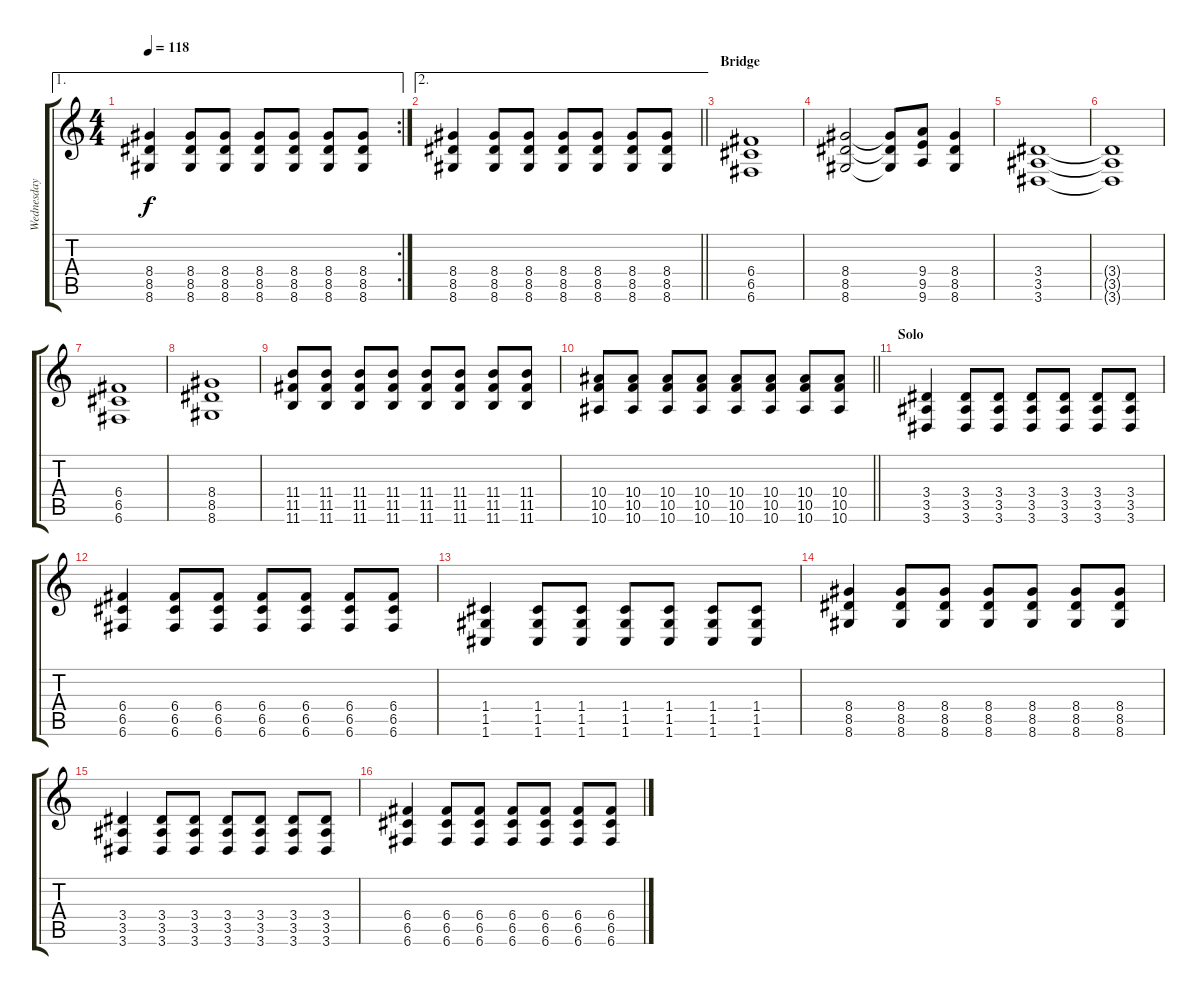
\track ("Wednesday 13/Rhythm" "Wednesday ") {instrument distortionguitar}
\staff {score tabs}
\tuning (D4 A3 F3 C3 G2 C2) {hide}
\ae 1
\rc 2
\ts (4 4)
\tempo 118
\clef g2
\ks c
(8.4 8.5 8.6).4{dy f} (8.4 8.5 8.6).8 (8.4 8.5 8.6).8 (8.4 8.5 8.6).8 (8.4 8.5 8.6).8 (8.4 8.5 8.6).8 (8.4 8.5 8.6).8 |
\ae 2
\barLineRight lightlight
(8.4 8.5 8.6).4 (8.4 8.5 8.6).8 (8.4 8.5 8.6).8 (8.4 8.5 8.6).8 (8.4 8.5 8.6).8 (8.4 8.5 8.6).8 (8.4 8.5 8.6).8 |
\section ("" "Bridge")
(6.4 6.5 6.6).1 |
(8.4 8.5 8.6).2 (8.4{t} 8.5{t} 8.6{t}).8 (9.4 9.5 9.6).8 (8.4 8.5 8.6).4 |
(3.4 3.5 3.6).1 |
(3.4{t} 3.5{t} 3.6{t}).1 |
(6.4 6.5 6.6).1 |
(8.4 8.5 8.6).1 |
(11.4 11.5 11.6).8 (11.4 11.5 11.6).8 (11.4 11.5 11.6).8 (11.4 11.5 11.6).8 (11.4 11.5 11.6).8 (11.4 11.5 11.6).8 (11.4 11.5 11.6).8 (11.4 11.5 11.6).8 |
\barLineRight lightlight
(10.4 10.5 10.6).8 (10.4 10.5 10.6).8 (10.4 10.5 10.6).8 (10.4 10.5 10.6).8 (10.4 10.5 10.6).8 (10.4 10.5 10.6).8 (10.4 10.5 10.6).8 (10.4 10.5 10.6).8 |
\section ("" "Solo")
(3.4 3.5 3.6).4 (3.4 3.5 3.6).8 (3.4 3.5 3.6).8 (3.4 3.5 3.6).8 (3.4 3.5 3.6).8 (3.4 3.5 3.6).8 (3.4 3.5 3.6).8 |
(6.4 6.5 6.6).4 (6.4 6.5 6.6).8 (6.4 6.5 6.6).8 (6.4 6.5 6.6).8 (6.4 6.5 6.6).8 (6.4 6.5 6.6).8 (6.4 6.5 6.6).8 |
(1.4 1.5 1.6).4 (1.4 1.5 1.6).8 (1.4 1.5 1.6).8 (1.4 1.5 1.6).8 (1.4 1.5 1.6).8 (1.4 1.5 1.6).8 (1.4 1.5 1.6).8 |
(8.4 8.5 8.6).4 (8.4 8.5 8.6).8 (8.4 8.5 8.6).8 (8.4 8.5 8.6).8 (8.4 8.5 8.6).8 (8.4 8.5 8.6).8 (8.4 8.5 8.6).8 |
(3.4 3.5 3.6).4 (3.4 3.5 3.6).8 (3.4 3.5 3.6).8 (3.4 3.5 3.6).8 (3.4 3.5 3.6).8 (3.4 3.5 3.6).8 (3.4 3.5 3.6).8 |
(6.4 6.5 6.6).4 (6.4 6.5 6.6).8 (6.4 6.5 6.6).8 (6.4 6.5 6.6).8 (6.4 6.5 6.6).8 (6.4 6.5 6.6).8 (6.4 6.5 6.6).8
